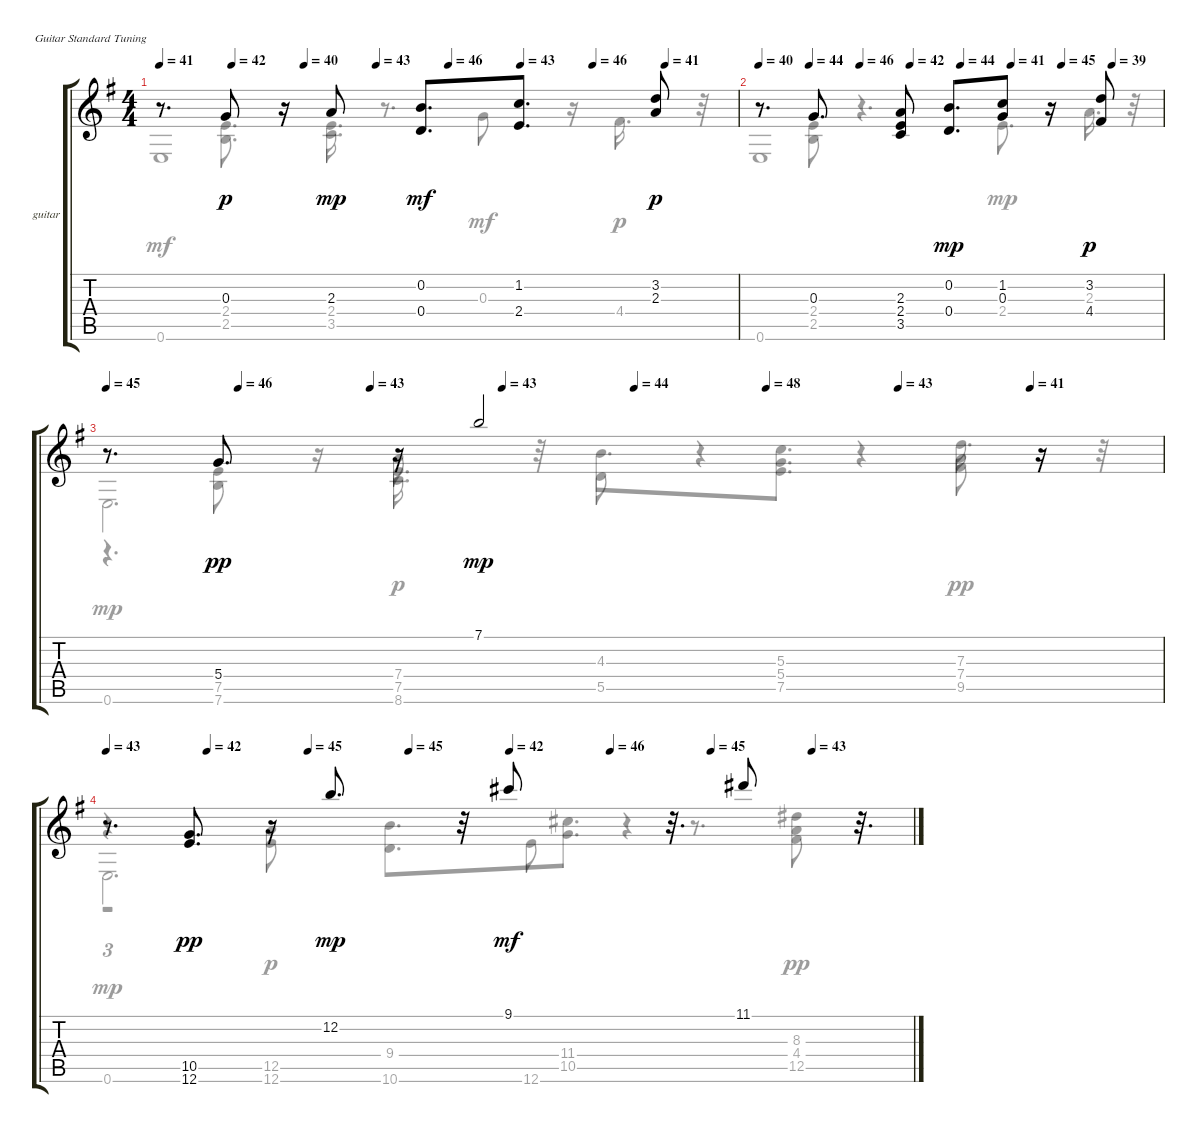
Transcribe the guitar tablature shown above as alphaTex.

\bracketExtendMode groupsimilarinstruments
\firstSystemTrackNameOrientation horizontal
\otherSystemsTrackNameOrientation horizontal
\track ("guitar" "guitar") {instrument acousticguitarnylon}
\staff {score tabs}
\tuning (E4 B3 G3 D3 A2 E2)
\voice
\ts (4 4)
\tempo 41
\tempo (42 0.125)
\tempo (40 0.25)
\tempo (43 0.375)
\tempo (46 0.5)
\tempo (43 0.625)
\tempo (46 0.75)
\tempo (41 0.875)
\clef g2
\ks g
r.8{d dy p instrument acousticguitarnylon} 0.3.8 r.16 2.3.8{dy mp} (0.2 0.4).8{d dy mf} (1.2 2.4).8{d} (3.2 2.3).8{dy p} |
\tempo 40
\tempo (44 0.125)
\tempo (46 0.25)
\tempo (42 0.375)
\tempo (44 0.5)
\tempo (41 0.625)
\tempo (45 0.75)
\tempo (39 0.875)
r.8{d} 0.3.8{d} (2.3 2.4 3.5).8 (0.2 0.4).8{d dy mp} (1.2 0.3).8 r.16 (3.2 4.4).8{dy p} |
\tempo 45
\tempo (46 0.125)
\tempo (43 0.25)
\tempo (43 0.375)
\tempo (44 0.5)
\tempo (48 0.625)
\tempo (43 0.75)
\tempo (41 0.875)
r.8{d} 5.4.8{d dy pp} r.16 7.1.2{dy mp} r.16 |
\tempo 43
\tempo (42 0.125)
\tempo (45 0.25)
\tempo (45 0.375)
\tempo (42 0.5)
\tempo (46 0.625)
\tempo (45 0.75)
\tempo (43 0.875)
r.8{d} (10.5 12.6).8{d dy pp} r.16 12.2.8{d dy mp} r.32 9.1.8{dy mf} r.32{d} 11.1.8 r.32{d}
\voice
\clef g2
\ottava regular
\simile none
\ks g
r.8{d dy p} (2.4 2.5).8{d} (2.4 3.5).16{d dy mp} r.8{d} 0.3.8{dy mf} r.16 4.4.16{d dy p} r.32 |
r.8{d} (2.4 2.5).8 r.4{d} 2.4.8{d dy mp} 2.3.16{d dy p} r.32 |
r.8{d} (7.5 7.6).8{dy pp} r.16 7.4.8{dy p} 4.3.8{d} (5.3 5.4 7.5).8{d} 7.3.16{d dy pp} r.32 |
r.4{d} (12.5 12.6).8{dy p} (9.4 10.6).8{d} (11.4 10.5).8{d} (8.3 4.4 12.5).8{dy pp}
\voice
\clef g2
\ottava regular
\simile none
\ks g
0.6.1{dy mf} |
0.6.1 |
r.4{d} (7.5 8.6).16{d dy p} r.32 5.5.8 r.4 (7.4 9.5).8{dy pp} |
0.6.2{d dy mp} r.4
\voice
\clef g2
\ottava regular
\simile none
\ks g
|
|
0.6.2{d} r.4 |
r.1{tu (3 2)} 12.6.8 r.8{d}
